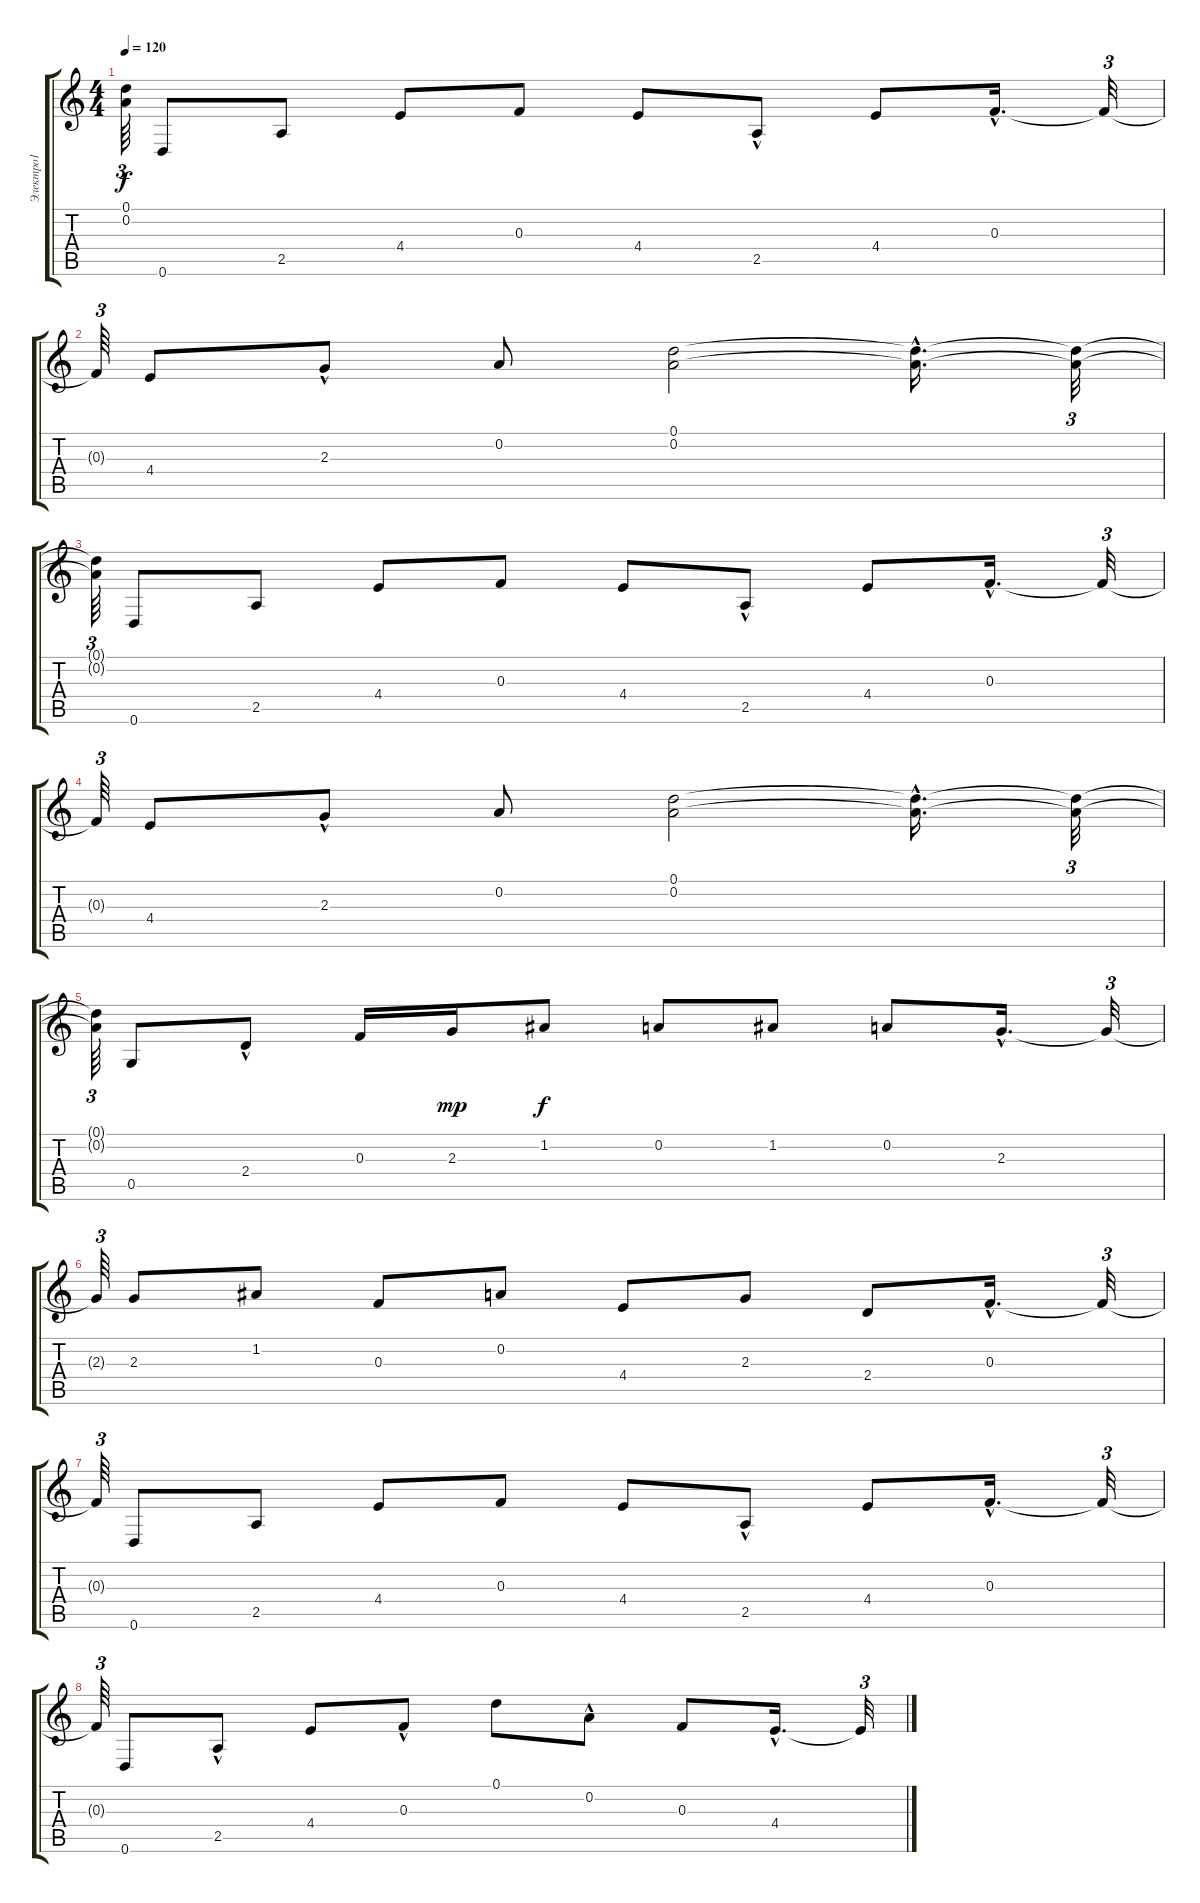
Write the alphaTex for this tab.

\track ("Электро1" "Электро1") {instrument electricguitarclean}
\staff {score tabs}
\tuning (D4 A3 F3 C3 G2 D2) {hide}
\ts (4 4)
\tempo 120
\clef g2
\ks c
(0.1{t} 0.2{t}).64{tu (3 2) dy f} 0.6.8 2.5.8 4.4.8 0.3.8 4.4.8 2.5{hac}.8 4.4.8 0.3{hac}.16{d} 0.3{t}.32{tu (3 2)} |
0.3{t}.64{tu (3 2)} 4.4.8 2.3{hac}.8 0.2.8 (0.1 0.2).2 (0.1{hac t} 0.2{hac t}).16{d} (0.1{t} 0.2{t}).32{tu (3 2)} |
(0.1{t} 0.2{t}).64{tu (3 2)} 0.6.8 2.5.8 4.4.8 0.3.8 4.4.8 2.5{hac}.8 4.4.8 0.3{hac}.16{d} 0.3{t}.32{tu (3 2)} |
0.3{t}.64{tu (3 2)} 4.4.8 2.3{hac}.8 0.2.8 (0.1 0.2).2 (0.1{hac t} 0.2{hac t}).16{d} (0.1{t} 0.2{t}).32{tu (3 2)} |
(0.1{t} 0.2{t}).64{tu (3 2)} 0.5.8 2.4{hac}.8 0.3.16 2.3.16{dy mp} 1.2.8{dy f} 0.2.8 1.2.8 0.2.8 2.3{hac}.16{d} 2.3{t}.32{tu (3 2)} |
2.3{t}.64{tu (3 2)} 2.3.8 1.2.8 0.3.8 0.2.8 4.4.8 2.3.8 2.4.8 0.3{hac}.16{d} 0.3{t}.32{tu (3 2)} |
0.3{t}.64{tu (3 2)} 0.6.8 2.5.8 4.4.8 0.3.8 4.4.8 2.5{hac}.8 4.4.8 0.3{hac}.16{d} 0.3{t}.32{tu (3 2)} |
0.3{t}.64{tu (3 2)} 0.6.8 2.5{hac}.8 4.4.8 0.3{hac}.8 0.1.8 0.2{hac}.8 0.3.8 4.4{hac}.16{d} 4.4{t}.32{tu (3 2)}
